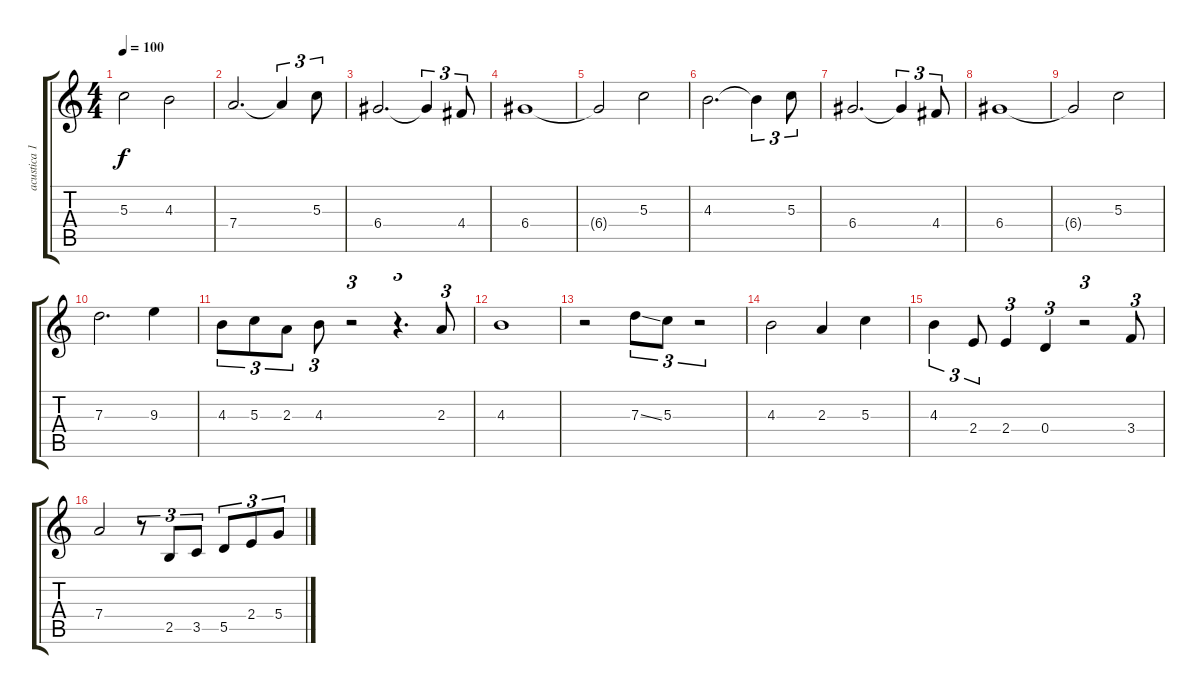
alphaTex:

\track ("acustica 1" "acustica 1") {instrument acousticguitarnylon}
\staff {score tabs}
\tuning (E4 B3 G3 D3 A2 E2) {hide}
\ts (4 4)
\tempo 100
\clef g2
\ks c
5.3.2{dy f} 4.3.2 |
7.4.2{d} 7.4{t}.4{tu (3 2)} 5.3.8{tu (3 2)} |
6.4.2{d} 6.4{t}.4{tu (3 2)} 4.4.8{tu (3 2)} |
6.4.1 |
6.4{t}.2 5.3.2 |
4.3.2{d} 4.3{t}.4{tu (3 2)} 5.3.8{tu (3 2)} |
6.4.2{d} 6.4{t}.4{tu (3 2)} 4.4.8{tu (3 2)} |
6.4.1 |
6.4{t}.2 5.3.2 |
7.3.2{d} 9.3.4 |
4.3.8{tu (3 2)} 5.3.8{tu (3 2)} 2.3.8{tu (3 2)} 4.3.8{tu (3 2)} r.2{tu (3 2)} r.4{d tu (3 2)} 2.3.8{tu (3 2)} |
4.3.1 |
r.2 7.3{ss}.8{tu (3 2)} 5.3.8{tu (3 2)} r.2{tu (3 2)} |
4.3.2 2.3.4 5.3.4 |
4.3.4{tu (3 2)} 2.4.8{tu (3 2)} 2.4.4{tu (3 2)} 0.4.4{tu (3 2)} r.2{tu (3 2)} 3.4.8{tu (3 2)} |
7.4.2 r.8{tu (3 2)} 2.5.8{tu (3 2)} 3.5.8{tu (3 2)} 5.5.8{tu (3 2)} 2.4.8{tu (3 2)} 5.4.8{tu (3 2)}
